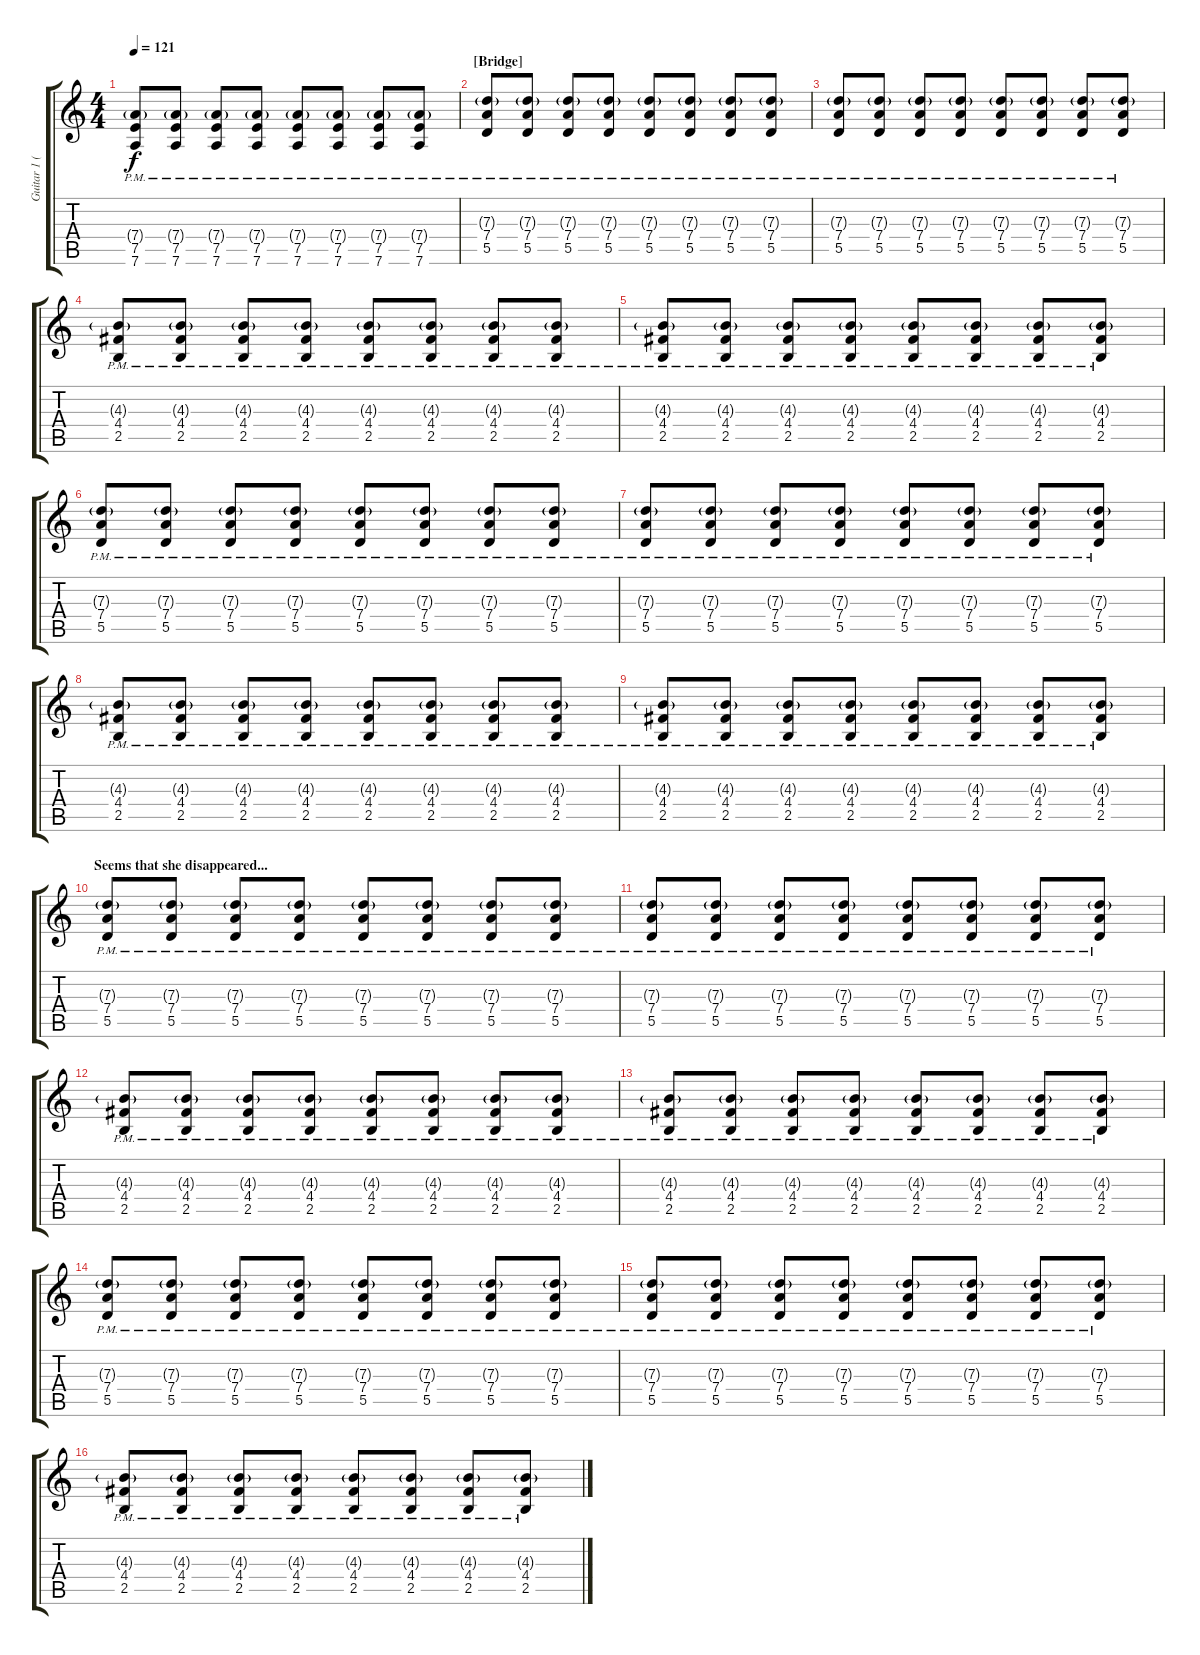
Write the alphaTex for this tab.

\track ("Guitar 1 (Billie Joe)" "Guitar 1 (") {instrument electricguitarmuted}
\staff {score tabs}
\tuning (E4 B3 G3 D3 A2 D2) {hide}
\ts (4 4)
\tempo 121
\clef g2
\ks c
(7.4{g pm} 7.5{pm} 7.6{pm}).8{dy f} (7.4{g pm} 7.5{pm} 7.6{pm}).8 (7.4{g pm} 7.5{pm} 7.6{pm}).8 (7.4{g pm} 7.5{pm} 7.6{pm}).8 (7.4{g pm} 7.5{pm} 7.6{pm}).8 (7.4{g pm} 7.5{pm} 7.6{pm}).8 (7.4{g pm} 7.5{pm} 7.6{pm}).8 (7.4{g pm} 7.5{pm} 7.6{pm}).8 |
\section ("" "[Bridge]")
(7.3{g pm} 7.4{pm} 5.5{pm}).8 (7.3{g pm} 7.4{pm} 5.5{pm}).8 (7.3{g pm} 7.4{pm} 5.5{pm}).8 (7.3{g pm} 7.4{pm} 5.5{pm}).8 (7.3{g pm} 7.4{pm} 5.5{pm}).8 (7.3{g pm} 7.4{pm} 5.5{pm}).8 (7.3{g pm} 7.4{pm} 5.5{pm}).8 (7.3{g pm} 7.4{pm} 5.5{pm}).8 |
(7.3{g pm} 7.4{pm} 5.5{pm}).8 (7.3{g pm} 7.4{pm} 5.5{pm}).8 (7.3{g pm} 7.4{pm} 5.5{pm}).8 (7.3{g pm} 7.4{pm} 5.5{pm}).8 (7.3{g pm} 7.4{pm} 5.5{pm}).8 (7.3{g pm} 7.4{pm} 5.5{pm}).8 (7.3{g pm} 7.4{pm} 5.5{pm}).8 (7.3{g pm} 7.4{pm} 5.5{pm}).8 |
(4.3{g pm} 4.4{pm} 2.5{pm}).8 (4.3{g pm} 4.4{pm} 2.5{pm}).8 (4.3{g pm} 4.4{pm} 2.5{pm}).8 (4.3{g pm} 4.4{pm} 2.5{pm}).8 (4.3{g pm} 4.4{pm} 2.5{pm}).8 (4.3{g pm} 4.4{pm} 2.5{pm}).8 (4.3{g pm} 4.4{pm} 2.5{pm}).8 (4.3{g pm} 4.4{pm} 2.5{pm}).8 |
(4.3{g pm} 4.4{pm} 2.5{pm}).8 (4.3{g pm} 4.4{pm} 2.5{pm}).8 (4.3{g pm} 4.4{pm} 2.5{pm}).8 (4.3{g pm} 4.4{pm} 2.5{pm}).8 (4.3{g pm} 4.4{pm} 2.5{pm}).8 (4.3{g pm} 4.4{pm} 2.5{pm}).8 (4.3{g pm} 4.4{pm} 2.5{pm}).8 (4.3{g pm} 4.4{pm} 2.5{pm}).8 |
(7.3{g pm} 7.4{pm} 5.5{pm}).8 (7.3{g pm} 7.4{pm} 5.5{pm}).8 (7.3{g pm} 7.4{pm} 5.5{pm}).8 (7.3{g pm} 7.4{pm} 5.5{pm}).8 (7.3{g pm} 7.4{pm} 5.5{pm}).8 (7.3{g pm} 7.4{pm} 5.5{pm}).8 (7.3{g pm} 7.4{pm} 5.5{pm}).8 (7.3{g pm} 7.4{pm} 5.5{pm}).8 |
(7.3{g pm} 7.4{pm} 5.5{pm}).8 (7.3{g pm} 7.4{pm} 5.5{pm}).8 (7.3{g pm} 7.4{pm} 5.5{pm}).8 (7.3{g pm} 7.4{pm} 5.5{pm}).8 (7.3{g pm} 7.4{pm} 5.5{pm}).8 (7.3{g pm} 7.4{pm} 5.5{pm}).8 (7.3{g pm} 7.4{pm} 5.5{pm}).8 (7.3{g pm} 7.4{pm} 5.5{pm}).8 |
(4.3{g pm} 4.4{pm} 2.5{pm}).8 (4.3{g pm} 4.4{pm} 2.5{pm}).8 (4.3{g pm} 4.4{pm} 2.5{pm}).8 (4.3{g pm} 4.4{pm} 2.5{pm}).8 (4.3{g pm} 4.4{pm} 2.5{pm}).8 (4.3{g pm} 4.4{pm} 2.5{pm}).8 (4.3{g pm} 4.4{pm} 2.5{pm}).8 (4.3{g pm} 4.4{pm} 2.5{pm}).8 |
(4.3{g pm} 4.4{pm} 2.5{pm}).8 (4.3{g pm} 4.4{pm} 2.5{pm}).8 (4.3{g pm} 4.4{pm} 2.5{pm}).8 (4.3{g pm} 4.4{pm} 2.5{pm}).8 (4.3{g pm} 4.4{pm} 2.5{pm}).8 (4.3{g pm} 4.4{pm} 2.5{pm}).8 (4.3{g pm} 4.4{pm} 2.5{pm}).8 (4.3{g pm} 4.4{pm} 2.5{pm}).8 |
\section ("" "Seems that she disappeared...")
(7.3{g pm} 7.4{pm} 5.5{pm}).8 (7.3{g pm} 7.4{pm} 5.5{pm}).8 (7.3{g pm} 7.4{pm} 5.5{pm}).8 (7.3{g pm} 7.4{pm} 5.5{pm}).8 (7.3{g pm} 7.4{pm} 5.5{pm}).8 (7.3{g pm} 7.4{pm} 5.5{pm}).8 (7.3{g pm} 7.4{pm} 5.5{pm}).8 (7.3{g pm} 7.4{pm} 5.5{pm}).8 |
(7.3{g pm} 7.4{pm} 5.5{pm}).8 (7.3{g pm} 7.4{pm} 5.5{pm}).8 (7.3{g pm} 7.4{pm} 5.5{pm}).8 (7.3{g pm} 7.4{pm} 5.5{pm}).8 (7.3{g pm} 7.4{pm} 5.5{pm}).8 (7.3{g pm} 7.4{pm} 5.5{pm}).8 (7.3{g pm} 7.4{pm} 5.5{pm}).8 (7.3{g pm} 7.4{pm} 5.5{pm}).8 |
(4.3{g pm} 4.4{pm} 2.5{pm}).8 (4.3{g pm} 4.4{pm} 2.5{pm}).8 (4.3{g pm} 4.4{pm} 2.5{pm}).8 (4.3{g pm} 4.4{pm} 2.5{pm}).8 (4.3{g pm} 4.4{pm} 2.5{pm}).8 (4.3{g pm} 4.4{pm} 2.5{pm}).8 (4.3{g pm} 4.4{pm} 2.5{pm}).8 (4.3{g pm} 4.4{pm} 2.5{pm}).8 |
(4.3{g pm} 4.4{pm} 2.5{pm}).8 (4.3{g pm} 4.4{pm} 2.5{pm}).8 (4.3{g pm} 4.4{pm} 2.5{pm}).8 (4.3{g pm} 4.4{pm} 2.5{pm}).8 (4.3{g pm} 4.4{pm} 2.5{pm}).8 (4.3{g pm} 4.4{pm} 2.5{pm}).8 (4.3{g pm} 4.4{pm} 2.5{pm}).8 (4.3{g pm} 4.4{pm} 2.5{pm}).8 |
(7.3{g pm} 7.4{pm} 5.5{pm}).8 (7.3{g pm} 7.4{pm} 5.5{pm}).8 (7.3{g pm} 7.4{pm} 5.5{pm}).8 (7.3{g pm} 7.4{pm} 5.5{pm}).8 (7.3{g pm} 7.4{pm} 5.5{pm}).8 (7.3{g pm} 7.4{pm} 5.5{pm}).8 (7.3{g pm} 7.4{pm} 5.5{pm}).8 (7.3{g pm} 7.4{pm} 5.5{pm}).8 |
(7.3{g pm} 7.4{pm} 5.5{pm}).8 (7.3{g pm} 7.4{pm} 5.5{pm}).8 (7.3{g pm} 7.4{pm} 5.5{pm}).8 (7.3{g pm} 7.4{pm} 5.5{pm}).8 (7.3{g pm} 7.4{pm} 5.5{pm}).8 (7.3{g pm} 7.4{pm} 5.5{pm}).8 (7.3{g pm} 7.4{pm} 5.5{pm}).8 (7.3{g pm} 7.4{pm} 5.5{pm}).8 |
(4.3{g pm} 4.4{pm} 2.5{pm}).8 (4.3{g pm} 4.4{pm} 2.5{pm}).8 (4.3{g pm} 4.4{pm} 2.5{pm}).8 (4.3{g pm} 4.4{pm} 2.5{pm}).8 (4.3{g pm} 4.4{pm} 2.5{pm}).8 (4.3{g pm} 4.4{pm} 2.5{pm}).8 (4.3{g pm} 4.4{pm} 2.5{pm}).8 (4.3{g pm} 4.4{pm} 2.5{pm}).8
